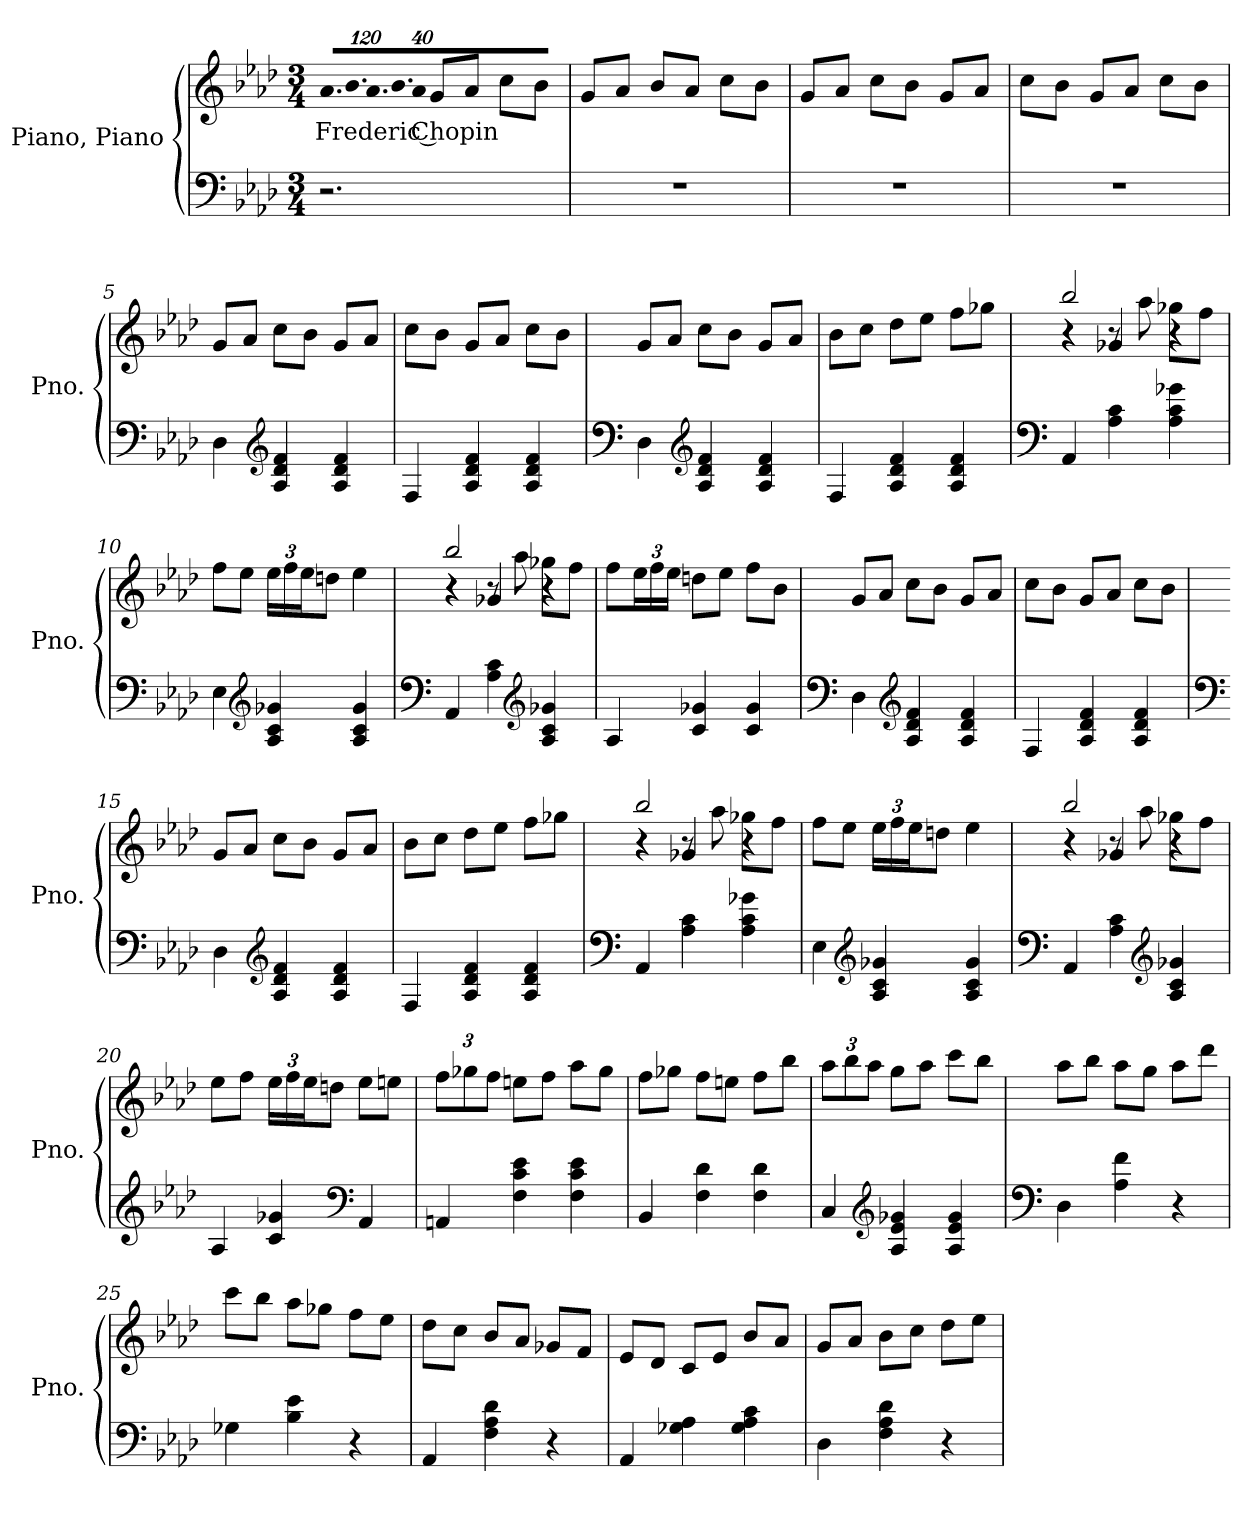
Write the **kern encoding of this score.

**kern	**kern	**text
*part1	*part1	*part1
*staff2	*staff1	*staff1
*I"Piano, Piano	*	*
*I'Pno.	*	*
*clefF4	*clefG2	*
*k[b-e-a-d-]	*k[b-e-a-d-]	*
*M3/4	*M3/4	*
*MM180	*MM180	*
*	*Xbrackettup	*
=1	=1	=1
!	!LO:N:vis=32.	!LO:LY:b
2.r	1920%103a-/LLL	Frederic Chopin
!	!LO:N:vis=32.	!
.	1920%103b-/	.
!	!LO:N:vis=32.	!
.	1920%103a-/	.
!	!LO:N:vis=32.	!
.	1920%103b-/	.
!	!LO:N:vis=32	!
.	640%23a-/JJJ	.
.	8g/L	.
.	8a-/J	.
.	8cc\L	.
.	8b-\J	.
1920ryy	.	.
=2	=2	=2
*	*MM200	*
2.r	8g/L	.
.	8a-/J	.
.	8b-/L	.
.	8a-/J	.
.	8cc\L	.
.	8b-\J	.
=3	=3	=3
*	*MM210	*
2.r	8g/L	.
.	8a-/J	.
.	8cc\L	.
.	8b-\J	.
.	8g/L	.
.	8a-/J	.
=4	=4	=4
*	*MM220	*
2.r	8cc\L	.
.	8b-\J	.
.	8g/L	.
.	8a-/J	.
.	8cc\L	.
.	8b-\J	.
!!LO:LB:g=z
=5	=5	=5
*	*MM230	*
4D-\	8g/L	.
.	8a-/J	.
*clefG2	*	*
4A-/ 4d-/ 4f/	8cc\L	.
.	8b-\J	.
4A-/ 4d-/ 4f/	8g/L	.
.	8a-/J	.
=6	=6	=6
4F/	8cc\L	.
.	8b-\J	.
4A-/ 4d-/ 4f/	8g/L	.
.	8a-/J	.
4A-/ 4d-/ 4f/	8cc\L	.
.	8b-\J	.
=7	=7	=7
*clefF4	*	*
4D-\	8g/L	.
.	8a-/J	.
*clefG2	*	*
4A-/ 4d-/ 4f/	8cc\L	.
.	8b-\J	.
4A-/ 4d-/ 4f/	8g/L	.
.	8a-/J	.
=8	=8	=8
4F/	8b-\L	.
.	8cc\J	.
4A-/ 4d-/ 4f/	8dd-\L	.
.	8ee-\J	.
4A-/ 4d-/ 4f/	8ff\L	.
.	8gg-X\J	.
=9	=9	=9
*clefF4	*	*
*	*^	*
*	*	*^	*
4AA-/	2bb-/	4r	4r	.
4A-\ 4c\	.	8r	4g-X/	.
.	.	8aa-\	.	.
4A-\ 4c\ 4g-X\	4r	8gg-X\L	4r	.
.	.	8ff\J	.	.
*	*v	*v	*v	*
!!LO:LB:g=z
=10	=10	=10
4E-\	8ff\L	.
.	8ee-\J	.
*clefG2	*	*
4A-/ 4c/ 4g-X/	24ee-\LL	.
.	24ff\	.
.	24ee-\J	.
.	8ddn\J	.
4A-/ 4c/ 4g-/	4ee-\	.
=11	=11	=11
*clefF4	*	*
*	*^	*
*	*	*^	*
4AA-/	2bb-/	4r	4r	.
4A-\ 4c\	.	8r	4g-X/	.
.	.	8aa-\	.	.
*clefG2	*	*	*	*
4A-/ 4c/ 4g-X/	4r	8gg-X\L	4r	.
.	.	8ff\J	.	.
*	*v	*v	*v	*
=12	=12	=12
4A-/	8ff\L	.
.	24ee-\L	.
.	24ff\	.
.	24ee-\JJ	.
4c/ 4g-X/	8ddn\L	.
.	8ee-\J	.
4c/ 4g-/	8ff\L	.
.	8b-\J	.
=13	=13	=13
*clefF4	*	*
4D-\	8g/L	.
.	8a-/J	.
*clefG2	*	*
4A-/ 4d-/ 4f/	8cc\L	.
.	8b-\J	.
4A-/ 4d-/ 4f/	8g/L	.
.	8a-/J	.
!!LO:LB:g=z
=14	=14	=14
4F/	8cc\L	.
.	8b-\J	.
4A-/ 4d-/ 4f/	8g/L	.
.	8a-/J	.
4A-/ 4d-/ 4f/	8cc\L	.
.	8b-\J	.
=15	=15	=15
*clefF4	*	*
4D-\	8g/L	.
.	8a-/J	.
*clefG2	*	*
4A-/ 4d-/ 4f/	8cc\L	.
.	8b-\J	.
4A-/ 4d-/ 4f/	8g/L	.
.	8a-/J	.
=16	=16	=16
4F/	8b-\L	.
.	8cc\J	.
4A-/ 4d-/ 4f/	8dd-\L	.
.	8ee-\J	.
4A-/ 4d-/ 4f/	8ff\L	.
.	8gg-X\J	.
=17	=17	=17
*clefF4	*	*
*	*^	*
*	*	*^	*
4AA-/	2bb-/	4r	4r	.
4A-\ 4c\	.	8r	4g-X/	.
.	.	8aa-\	.	.
4A-\ 4c\ 4g-X\	4r	8gg-X\L	4r	.
.	.	8ff\J	.	.
*	*v	*v	*v	*
=18	=18	=18
4E-\	8ff\L	.
.	8ee-\J	.
*clefG2	*	*
4A-/ 4c/ 4g-X/	24ee-\LL	.
.	24ff\	.
.	24ee-\J	.
.	8ddn\J	.
4A-/ 4c/ 4g-/	4ee-\	.
!!LO:LB:g=z
=19	=19	=19
*clefF4	*	*
*	*^	*
*	*	*^	*
4AA-/	2bb-/	4r	4r	.
4A-\ 4c\	.	8r	4g-X/	.
.	.	8aa-\	.	.
*clefG2	*	*	*	*
4A-/ 4c/ 4g-X/	4r	8gg-X\L	4r	.
.	.	8ff\J	.	.
*	*v	*v	*v	*
=20	=20	=20
4A-/	8ee-\L	.
.	8ff\J	.
4c/ 4g-X/	24ee-\LL	.
.	24ff\	.
.	24ee-\J	.
.	8ddn\J	.
*clefF4	*	*
4AA-/	8ee-\L	.
.	8een\J	.
=21	=21	=21
4AAn/	12ff\L	.
.	12gg-X\	.
.	12ff\J	.
4F\ 4c\ 4e-\	8een\L	.
.	8ff\J	.
4F\ 4c\ 4e-\	8aa-\L	.
.	8gg-\J	.
=22	=22	=22
4BB-/	8ff\L	.
.	8gg-X\J	.
4F\ 4d-\	8ff\L	.
.	8een\J	.
4F\ 4d-\	8ff\L	.
.	8bb-\J	.
!!LO:LB:g=z
=23	=23	=23
4C/	12aa-\L	.
.	12bb-\	.
.	12aa-\J	.
*clefG2	*	*
4A-/ 4e-/ 4g-X/	8gg\L	.
.	8aa-\J	.
4A-/ 4e-/ 4g-/	8ccc\L	.
.	8bb-\J	.
=24	=24	=24
*clefF4	*	*
4D-\	8aa-\L	.
.	8bb-\J	.
4A-\ 4f\	8aa-\L	.
.	8gg\J	.
4r	8aa-\L	.
.	8ddd-\J	.
=25	=25	=25
4G-X\	8ccc\L	.
.	8bb-\J	.
4B-\ 4e-\	8aa-\L	.
.	8gg-X\J	.
4r	8ff\L	.
.	8ee-\J	.
=26	=26	=26
4AA-/	8dd-\L	.
.	8cc\J	.
4F\ 4A-\ 4d-\	8b-/L	.
.	8a-/J	.
4r	8g-X/L	.
.	8f/J	.
=27	=27	=27
4AA-/	8e-/L	.
.	8d-/J	.
4G-X\ 4A-\	8c/L	.
.	8e-/J	.
4G-\ 4A-\ 4c\	8b-/L	.
.	8a-/J	.
!!LO:PB:g=z
=28	=28	=28
4D-\	8g/L	.
.	8a-/J	.
4F\ 4A-\ 4d-\	8b-\L	.
.	8cc\J	.
4r	8dd-\L	.
.	8ee-\J	.
=	=	=
*-	*-	*-
